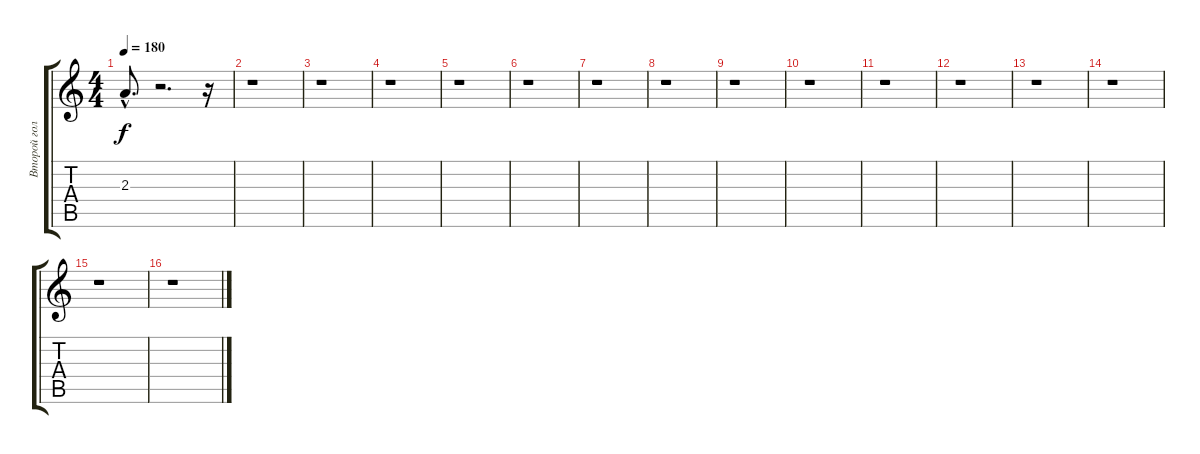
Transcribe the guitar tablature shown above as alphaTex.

\track ("Второй голос - сами инструмент подбирайт" "Второй гол") {instrument electricguitarjazz}
\staff {score tabs}
\tuning (E4 B3 G3 D3 A2 E2) {hide}
\ts (4 4)
\tempo 180
\clef g2
\ks c
2.3{hac}.8{d dy f} r.2{d} r.16 |
r.1 |
r.1 |
r.1 |
r.1 |
r.1 |
r.1 |
r.1 |
r.1 |
r.1 |
r.1 |
r.1 |
r.1 |
r.1 |
r.1 |
r.1
